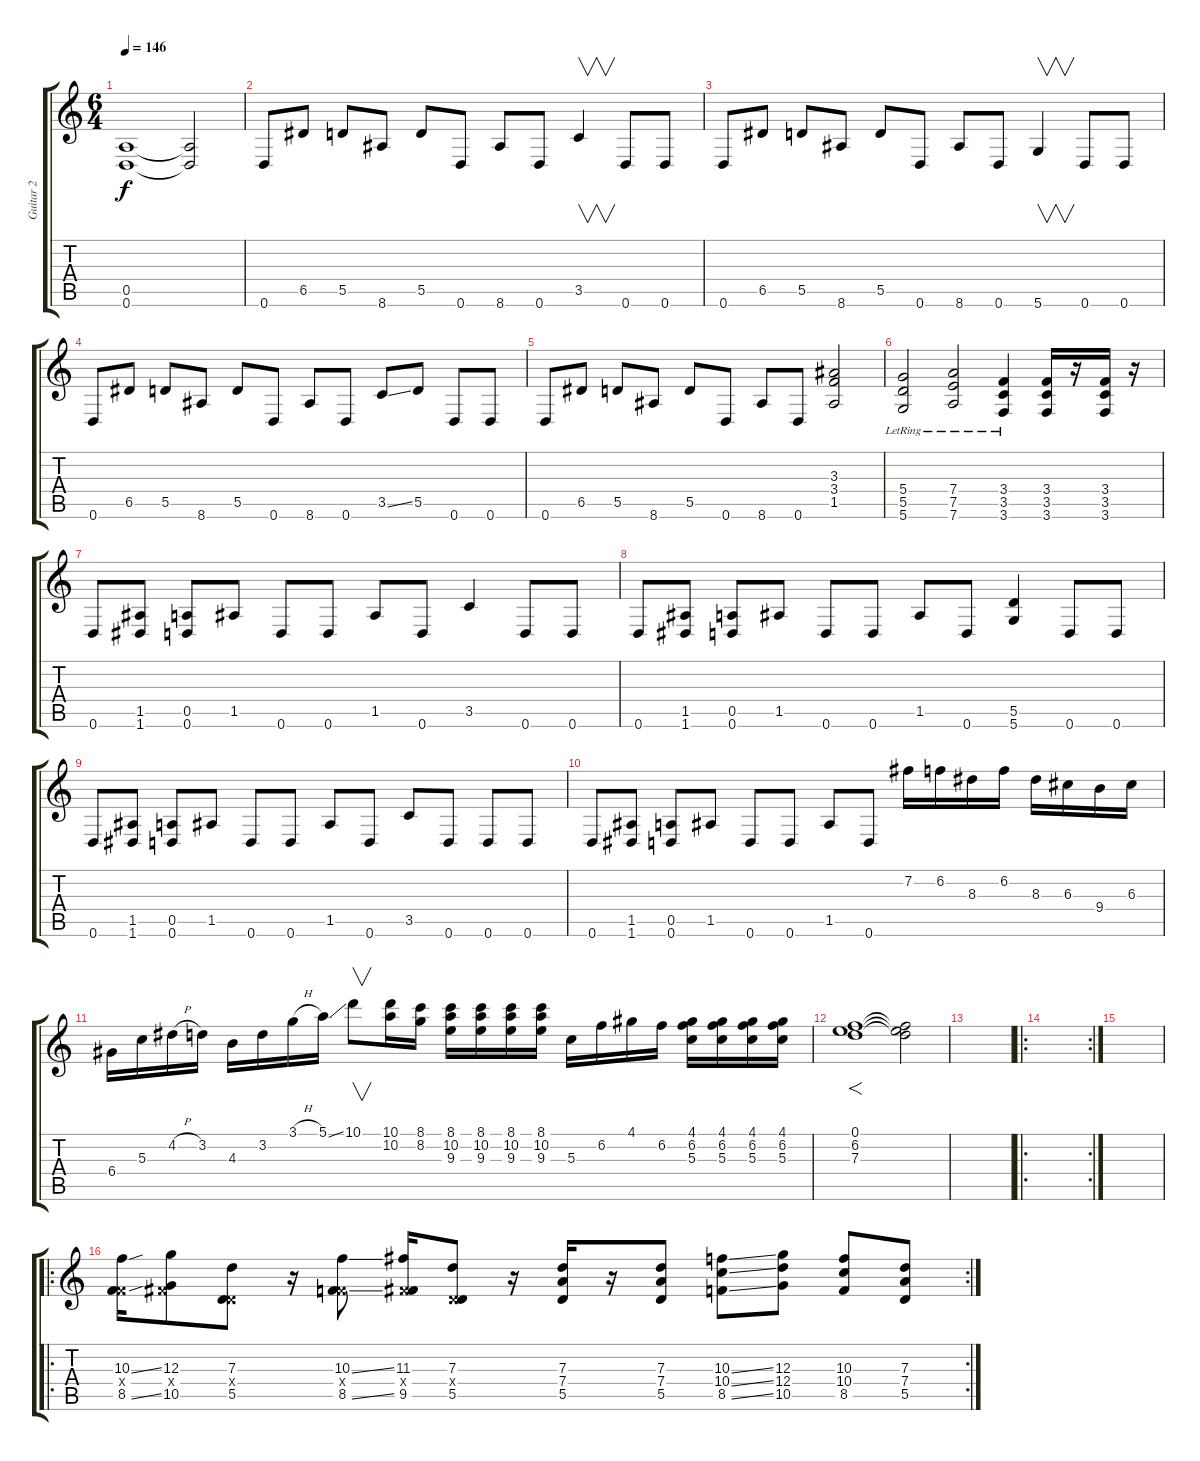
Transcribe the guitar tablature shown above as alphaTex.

\track ("Guitar 2" "Guitar 2") {instrument overdrivenguitar}
\staff {score tabs}
\tuning (E4 B3 G3 D3 A2 D2) {hide}
\ts (6 4)
\tempo 146
\clef g2
\ks c
(0.5 0.6).1{dy f} (0.5{t} 0.6{t}).2 |
0.6.8{volume 13 instrument overdrivenguitar} 6.5.8 5.5.8 8.6.8 5.5.8 0.6.8 8.6.8 0.6.8 3.5.4{v} 0.6.8 0.6.8 |
0.6.8{volume 13 instrument overdrivenguitar} 6.5.8 5.5.8 8.6.8 5.5.8 0.6.8 8.6.8 0.6.8 5.6.4{v} 0.6.8 0.6.8 |
0.6.8{volume 13 instrument overdrivenguitar} 6.5.8 5.5.8 8.6.8 5.5.8 0.6.8 8.6.8 0.6.8 3.5{ss}.8 5.5.8 0.6.8 0.6.8 |
0.6.8{volume 13 instrument overdrivenguitar} 6.5.8 5.5.8 8.6.8 5.5.8 0.6.8 8.6.8 0.6.8 (3.3 3.4 1.5).2 |
(5.4{lr} 5.5{lr} 5.6{lr}).2 (7.4{lr} 7.5{lr} 7.6{lr}).2 (3.4 3.5 3.6{lr}).4 (3.4 3.5 3.6).16 r.16 (3.4 3.5 3.6).16 r.16 |
0.6.8{volume 13 instrument overdrivenguitar} (1.5 1.6).8 (0.5 0.6).8 1.5.8 0.6.8 0.6.8 1.5.8 0.6.8 3.5.4 0.6.8 0.6.8 |
0.6.8{volume 13 instrument overdrivenguitar} (1.5 1.6).8 (0.5 0.6).8 1.5.8 0.6.8 0.6.8 1.5.8 0.6.8 (5.5 5.6).4 0.6.8 0.6.8 |
0.6.8{volume 13 instrument overdrivenguitar} (1.5 1.6).8 (0.5 0.6).8 1.5.8 0.6.8 0.6.8 1.5.8 0.6.8 3.5.8 0.6.8 0.6.8 0.6.8 |
0.6.8{volume 13 instrument overdrivenguitar} (1.5 1.6).8 (0.5 0.6).8 1.5.8 0.6.8 0.6.8 1.5.8 0.6.8 7.2.16 6.2.16 8.3.16 6.2.16 8.3.16 6.3.16 9.4.16 6.3.16 |
6.4.16 5.3.16 4.2{h}.16 3.2.16 4.3.16 3.2.16 3.1{h}.16 5.1{ss}.16 10.1.8{v} (10.1 10.2).16 (8.1 8.2).16 (8.1 10.2 9.3).16 (8.1 10.2 9.3).16 (8.1 10.2 9.3).16 (8.1 10.2 9.3).16 5.3.16 6.2.16 4.1.16 6.2.16 (4.1 6.2 5.3).16 (4.1 6.2 5.3).16 (4.1 6.2 5.3).16 (4.1 6.2 5.3).16 |
(0.1 6.2 7.3).1{f} (0.1{t} 6.2{t} 7.3{t}).2 |
|
\ro
\rc 2
|
|
\ro
\rc 2
(10.3{ss} 3.4{x} 8.5{ss}).16 (12.3 4.4{x} 10.5).8 (7.3 0.4{x} 5.5).8 r.16 (10.3{ss} 3.4{x} 8.5{ss}).8 (11.3 4.4{x} 9.5).16 (7.3 0.4{x} 5.5).8 r.16 (7.3 7.4 5.5).16 r.16 (7.3 7.4 5.5).8 (10.3{ss} 10.4{ss} 8.5{ss}).8 (12.3 12.4 10.5).8 (10.3 10.4 8.5).8 (7.3 7.4 5.5).8
